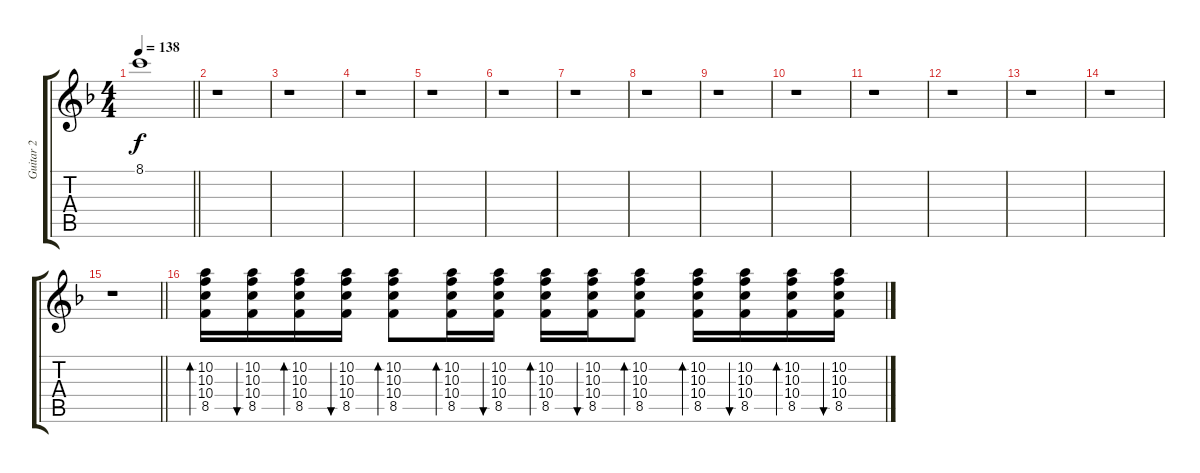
\track ("Guitar 2" "Guitar 2") {instrument acousticguitarsteel}
\staff {score tabs}
\tuning (E4 B3 G3 D3 A2 E2) {hide}
\ts (4 4)
\tempo 138
\clef g2
\barLineRight lightlight
\ks f
8.1{t}.1{dy f} |
r.1 |
r.1 |
r.1 |
r.1 |
r.1 |
r.1 |
r.1 |
r.1 |
r.1 |
r.1 |
r.1 |
r.1 |
r.1 |
\barLineRight lightlight
r.1 |
(10.2 10.3 10.4 8.5).16{bd 60} (10.2 10.3 10.4 8.5).16{bu 60} (10.2 10.3 10.4 8.5).16{bd 60} (10.2 10.3 10.4 8.5).16{bu 60} (10.2 10.3 10.4 8.5).8{bd 60} (10.2 10.3 10.4 8.5).16{bd 60} (10.2 10.3 10.4 8.5).16{bu 60} (10.2 10.3 10.4 8.5).16{bd 60} (10.2 10.3 10.4 8.5).16{bu 60} (10.2 10.3 10.4 8.5).8{bd 60} (10.2 10.3 10.4 8.5).16{bd 60} (10.2 10.3 10.4 8.5).16{bu 60} (10.2 10.3 10.4 8.5).16{bd 60} (10.2 10.3 10.4 8.5).16{bu 60}
